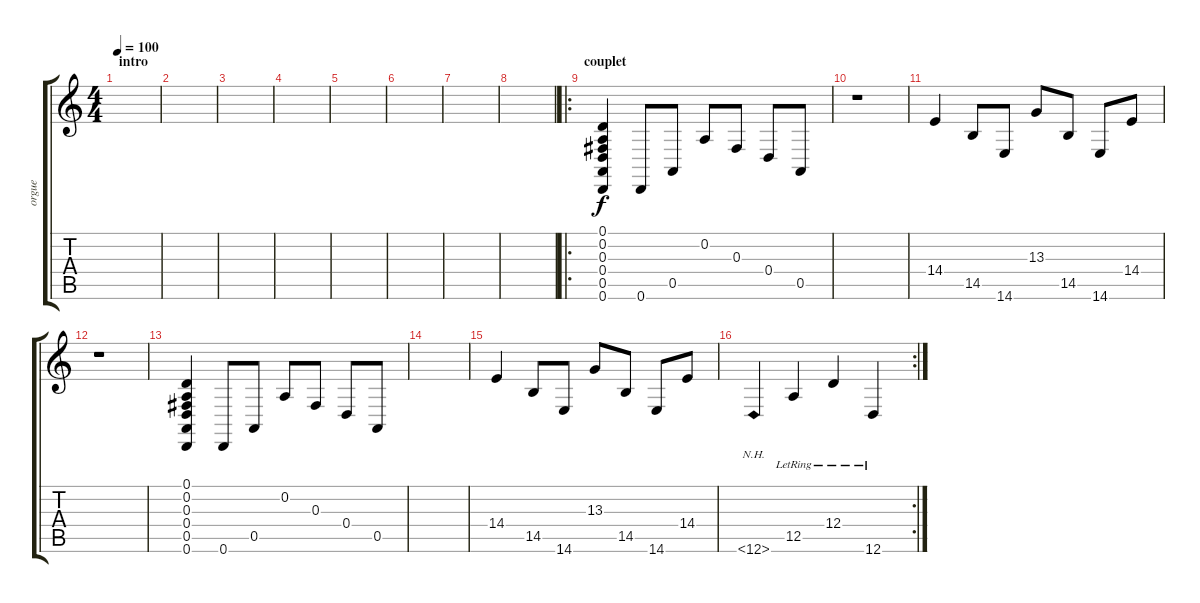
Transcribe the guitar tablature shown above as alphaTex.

\track ("orgue" "orgue") {instrument churchorgan}
\staff {score tabs}
\tuning (D4 A3 Gb3 D3 A2 D2) {hide}
\ts (4 4)
\section ("" "intro")
\tempo 100
\clef g2
\ks c
|
|
|
|
|
|
|
|
\ro
\section ("" "couplet")
(0.1 0.2 0.3 0.4 0.5 0.6).4 0.6.8 0.5.8 0.2.8 0.3.8 0.4.8 0.5.8 |
r.1 |
14.4.4 14.5.8 14.6.8 13.3.8 14.5.8 14.6.8 14.4.8 |
r.1 |
(0.1 0.2 0.3 0.4 0.5 0.6).4 0.6.8 0.5.8 0.2.8 0.3.8 0.4.8 0.5.8 |
|
14.4.4 14.5.8 14.6.8 13.3.8 14.5.8 14.6.8 14.4.8 |
\rc 2
12.6{nh}.4 12.5{lr}.4 12.4{lr}.4 12.6{lr}.4
